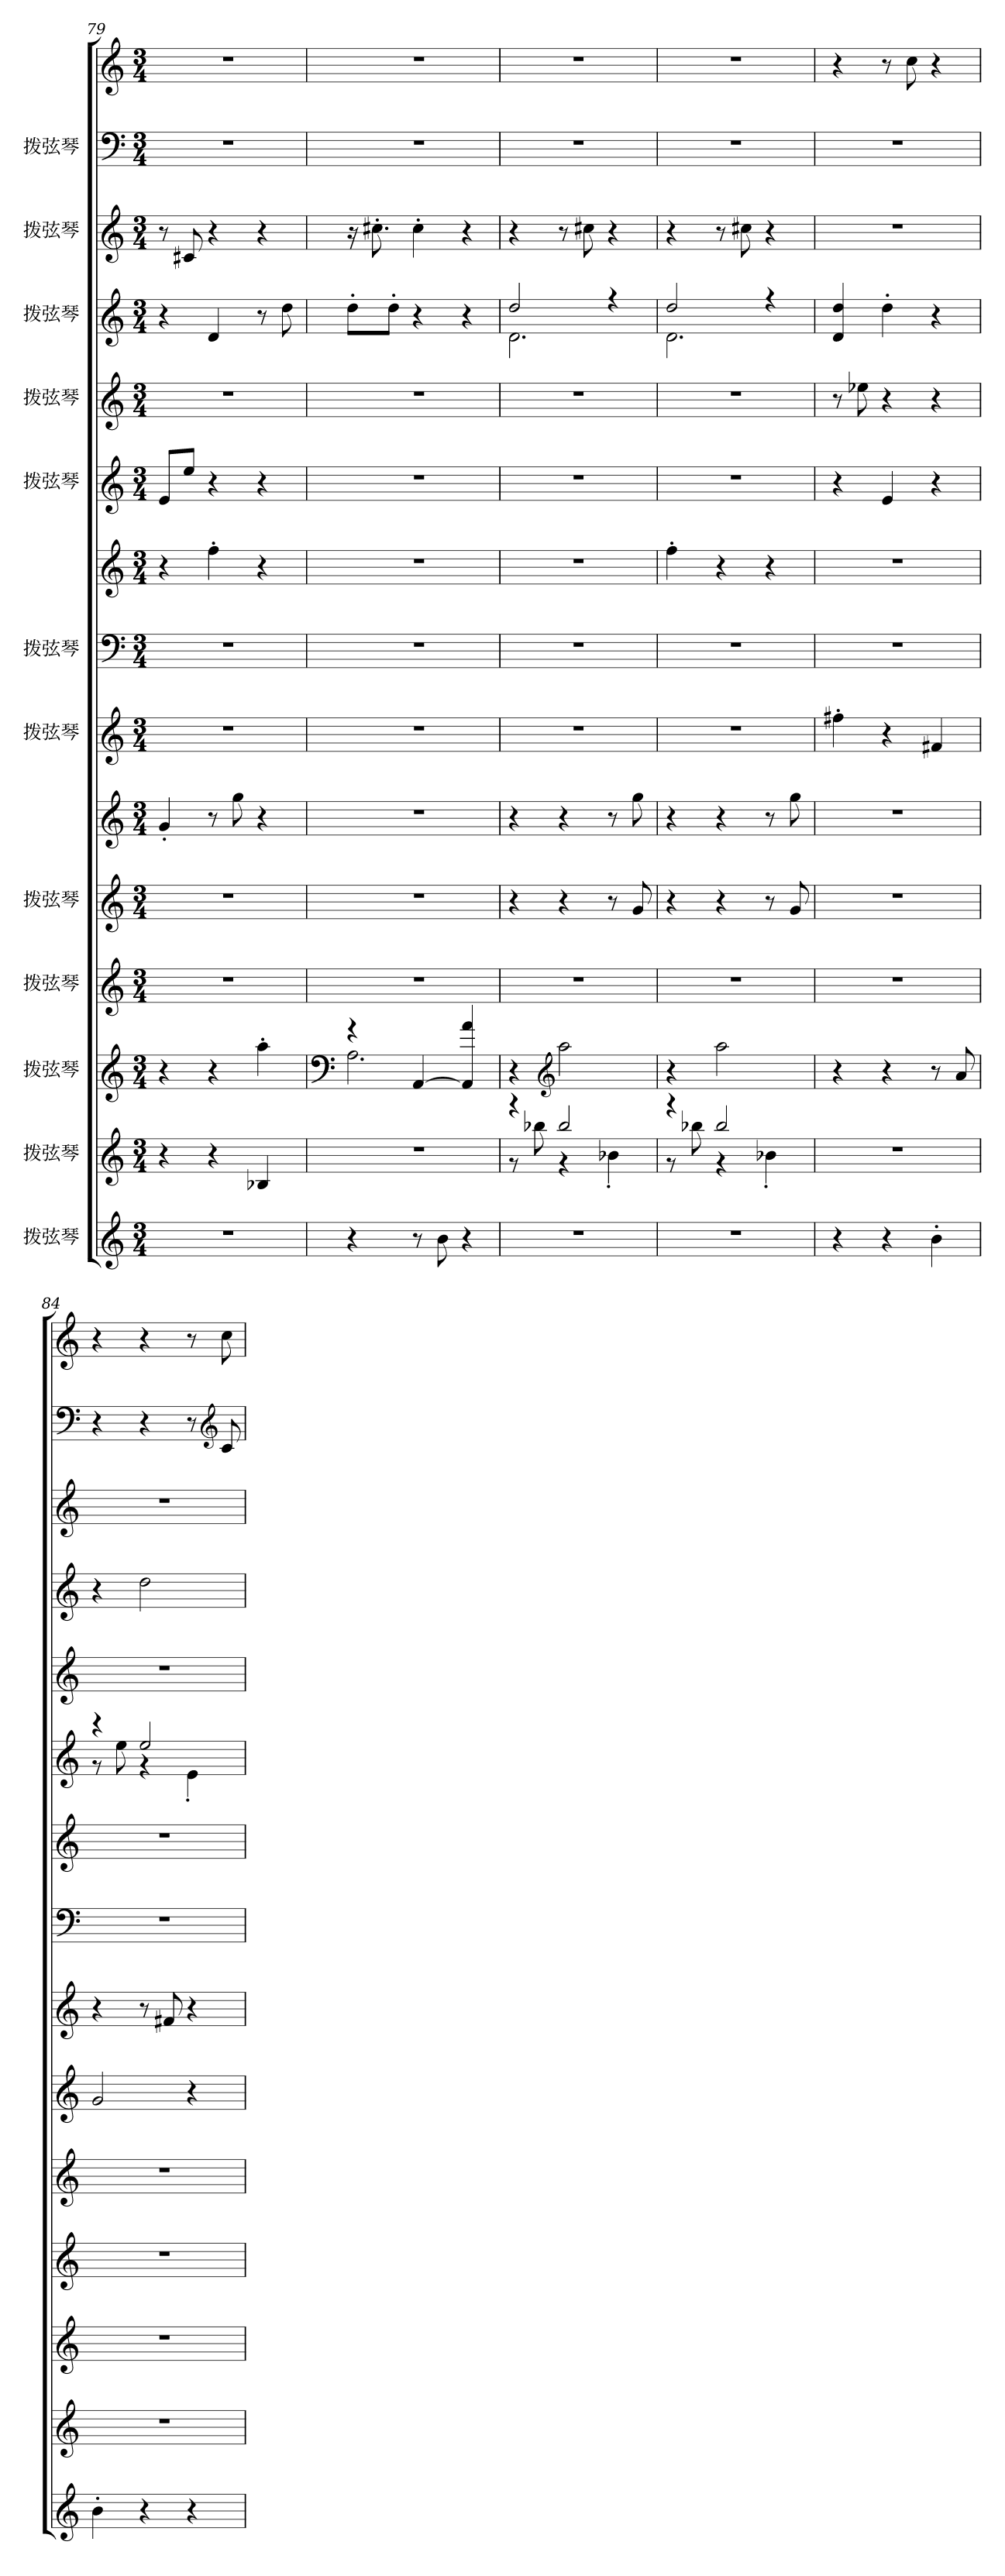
**kern	**kern	**kern	**kern	**kern	**kern	**kern	**kern	**kern	**kern	**kern	**kern	**kern	**kern	**kern
*part12	*part11	*part10	*part9	*part8	*part8	*part7	*part6	*part6	*part5	*part4	*part3	*part2	*part1	*part1
*staff15	*staff14	*staff13	*staff12	*staff11	*staff10	*staff9	*staff8	*staff7	*staff6	*staff5	*staff4	*staff3	*staff2	*staff1
*I"拨弦琴	*I"拨弦琴	*I"拨弦琴	*I"拨弦琴	*I"拨弦琴	*	*I"拨弦琴	*I"拨弦琴	*	*I"拨弦琴	*I"拨弦琴	*I"拨弦琴	*I"拨弦琴	*I"拨弦琴	*
*clefG2	*clefG2	*clefG2	*clefG2	*clefG2	*clefG2	*clefG2	*clefF4	*clefG2	*clefG2	*clefG2	*clefG2	*clefG2	*clefF4	*clefG2
*k[]	*k[]	*k[]	*k[]	*k[]	*k[]	*k[]	*k[]	*k[]	*k[]	*k[]	*k[]	*k[]	*k[]	*k[]
*M3/4	*M3/4	*M3/4	*M3/4	*M3/4	*M3/4	*M3/4	*M3/4	*M3/4	*M3/4	*M3/4	*M3/4	*M3/4	*M3/4	*M3/4
=79	=79	=79	=79	=79	=79	=79	=79	=79	=79	=79	=79	=79	=79	=79
2.r	4r	4r	2.r	2.r	4g'/	2.r	2.r	4r	8e/L	2.r	4r	8r	2.r	2.r
.	.	.	.	.	.	.	.	.	8ee/J	.	.	8c#X/	.	.
.	4r	4r	.	.	8r	.	.	4ff'\	4r	.	4d/	4r	.	.
.	.	.	.	.	8gg\	.	.	.	.	.	.	.	.	.
.	4B-X/	4aa'\	.	.	4r	.	.	4r	4r	.	8r	4r	.	.
.	.	.	.	.	.	.	.	.	.	.	8dd\	.	.	.
=80	=80	=80	=80	=80	=80	=80	=80	=80	=80	=80	=80	=80	=80	=80
*	*	*clefF4	*	*	*	*	*	*	*	*	*	*	*	*
*	*	*^	*	*	*	*	*	*	*	*	*	*	*	*
4r	2.r	4r	2.A\	2.r	2.r	2.r	2.r	2.r	2.r	2.r	2.r	8dd'\L	16r	2.r	2.r
.	.	.	.	.	.	.	.	.	.	.	.	.	8.cc#X'\	.	.
.	.	.	.	.	.	.	.	.	.	.	.	8dd'\J	.	.	.
8r	.	[4AA/	.	.	.	.	.	.	.	.	.	4r	4cc#'\	.	.
8b\	.	.	.	.	.	.	.	.	.	.	.	.	.	.	.
4r	.	4AA/] 4a/	.	.	.	.	.	.	.	.	.	4r	4r	.	.
*	*	*v	*v	*	*	*	*	*	*	*	*	*	*	*	*
!!LO:PB:g=z
=81	=81	=81	=81	=81	=81	=81	=81	=81	=81	=81	=81	=81	=81	=81
*	*^	*	*	*	*	*	*	*	*	*	*^	*	*	*
2.r	4r	8r	4r	2.r	4r	4r	2.r	2.r	2.r	2.r	2.r	2dd/	2.d\	4r	2.r	2.r
.	.	8bb-X\	.	.	.	.	.	.	.	.	.	.	.	.	.	.
*	*	*	*clefG2	*	*	*	*	*	*	*	*	*	*	*	*	*
.	2bb-/	4r	2aa\	.	4r	4r	.	.	.	.	.	.	.	8r	.	.
.	.	.	.	.	.	.	.	.	.	.	.	.	.	8cc#X\	.	.
.	.	4b-X'\	.	.	8r	8r	.	.	.	.	.	4r	.	4r	.	.
.	.	.	.	.	8g/	8gg\	.	.	.	.	.	.	.	.	.	.
=82	=82	=82	=82	=82	=82	=82	=82	=82	=82	=82	=82	=82	=82	=82	=82	=82
2.r	4r	8r	4r	2.r	4r	4r	2.r	2.r	4ff'\	2.r	2.r	2dd/	2.d\	4r	2.r	2.r
.	.	8bb-X\	.	.	.	.	.	.	.	.	.	.	.	.	.	.
.	2bb-/	4r	2aa\	.	4r	4r	.	.	4r	.	.	.	.	8r	.	.
.	.	.	.	.	.	.	.	.	.	.	.	.	.	8cc#X\	.	.
.	.	4b-X'\	.	.	8r	8r	.	.	4r	.	.	4r	.	4r	.	.
.	.	.	.	.	8g/	8gg\	.	.	.	.	.	.	.	.	.	.
*	*v	*v	*	*	*	*	*	*	*	*	*	*v	*v	*	*	*
=83	=83	=83	=83	=83	=83	=83	=83	=83	=83	=83	=83	=83	=83	=83
4r	2.r	4r	2.r	2.r	2.r	4ff#X'\	2.r	2.r	4r	8r	4d/ 4dd/	2.r	2.r	4r
.	.	.	.	.	.	.	.	.	.	8ee-X\	.	.	.	.
4r	.	4r	.	.	.	4r	.	.	4e/	4r	4dd'\	.	.	8r
.	.	.	.	.	.	.	.	.	.	.	.	.	.	8cc\
4b'\	.	8r	.	.	.	4f#X/	.	.	4r	4r	4r	.	.	4r
.	.	8a/	.	.	.	.	.	.	.	.	.	.	.	.
=84	=84	=84	=84	=84	=84	=84	=84	=84	=84	=84	=84	=84	=84	=84
*	*	*	*	*	*	*	*	*	*^	*	*	*	*	*
4b'\	2.r	2.r	2.r	2.r	2g/	4r	2.r	2.r	4r	8r	2.r	4r	2.r	4r	4r
.	.	.	.	.	.	.	.	.	.	8ee\	.	.	.	.	.
4r	.	.	.	.	.	8r	.	.	2ee/	4r	.	2dd\	.	4r	4r
.	.	.	.	.	.	8f#X/	.	.	.	.	.	.	.	.	.
4r	.	.	.	.	4r	4r	.	.	.	4e'\	.	.	.	8r	8r
*	*	*	*	*	*	*	*	*	*	*	*	*	*	*clefG2	*
.	.	.	.	.	.	.	.	.	.	.	.	.	.	8c/	8cc\
*	*	*	*	*	*	*	*	*	*v	*v	*	*	*	*	*
=	=	=	=	=	=	=	=	=	=	=	=	=	=	=
*-	*-	*-	*-	*-	*-	*-	*-	*-	*-	*-	*-	*-	*-	*-
